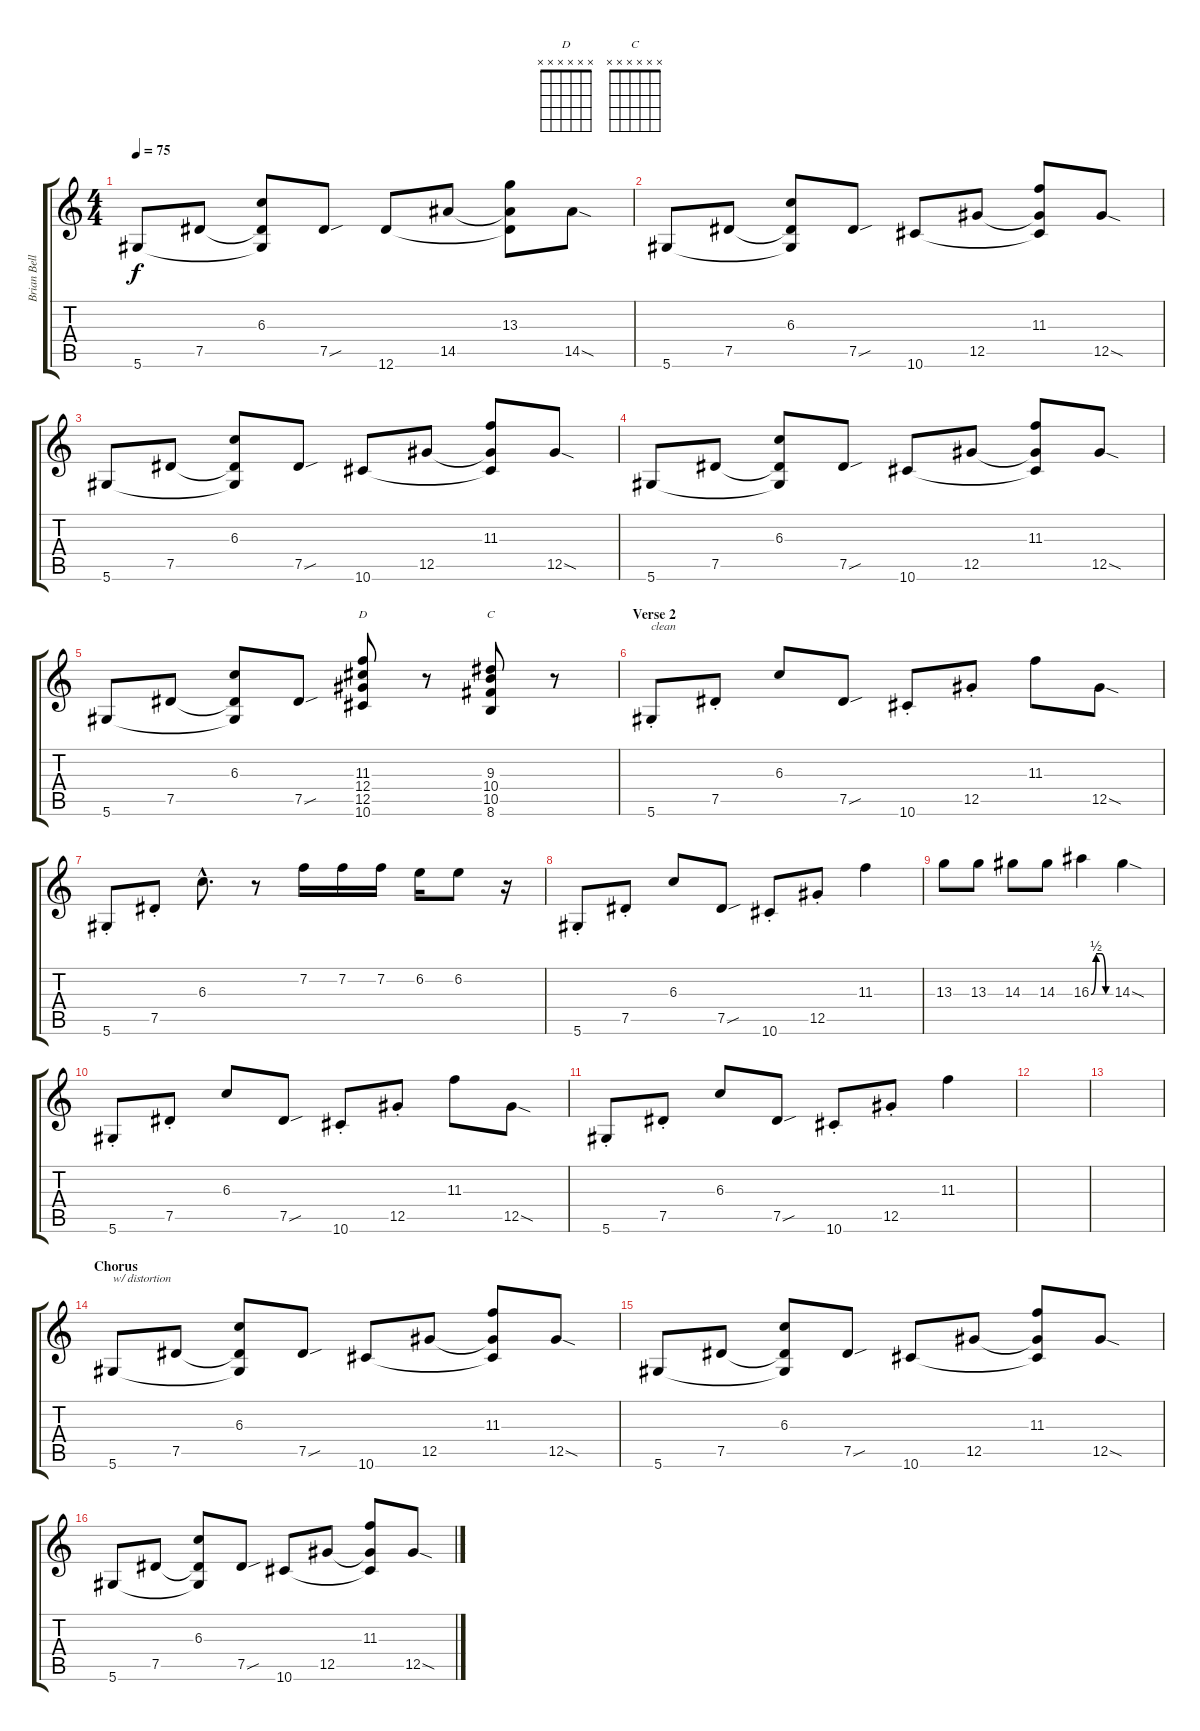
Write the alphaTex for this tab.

\track ("Brian Bell - Guitar" "Brian Bell") {instrument electricguitarclean}
\staff {score tabs}
\tuning (Eb4 Bb3 Gb3 Db3 Ab2 Eb2) {hide}
\chord ("D" x x x x x x)
\chord ("C" x x x x x x)
\ts (4 4)
\tempo 75
\clef g2
\ks c
5.6.8{dy f} 7.5.8 (6.3 7.5{t} 5.6{t}).8 7.5{sou}.8 12.6.8 14.5.8 (13.3 14.5{t} 12.6{t}).8 14.5{sod}.8 |
5.6.8 7.5.8 (6.3 7.5{t} 5.6{t}).8 7.5{sou}.8 10.6.8 12.5.8 (11.3 12.5{t} 10.6{t}).8 12.5{sod}.8 |
5.6.8 7.5.8 (6.3 7.5{t} 5.6{t}).8 7.5{sou}.8 10.6.8 12.5.8 (11.3 12.5{t} 10.6{t}).8 12.5{sod}.8 |
5.6.8 7.5.8 (6.3 7.5{t} 5.6{t}).8 7.5{sou}.8 10.6.8 12.5.8 (11.3 12.5{t} 10.6{t}).8 12.5{sod}.8 |
5.6.8 7.5.8 (6.3 7.5{t} 5.6{t}).8 7.5{sou}.8 (11.3 12.4 12.5 10.6).8{ch "D"} r.8 (9.3 10.4 10.5 8.6).8{ch "C"} r.8 |
\section ("" "Verse 2")
5.6{st}.8{txt "clean" instrument electricguitarclean} 7.5{st}.8 6.3.8 7.5{sou}.8 10.6{st}.8 12.5{st}.8 11.3.8 12.5{sod}.8 |
5.6{st}.8 7.5{st}.8 6.3{hac}.8{d} r.8 7.2.16 7.2.16 7.2.16 6.2.16 6.2.8 r.16 |
5.6{st}.8 7.5{st}.8 6.3.8 7.5{sou}.8 10.6{st}.8 12.5{st}.8 11.3.4 |
13.3.8 13.3.8 14.3.8 14.3.8 16.3{be (custom 0 0 15 2 30 2 45 0 60 0)}.4 14.3{sod}.4 |
5.6{st}.8 7.5{st}.8 6.3.8 7.5{sou}.8 10.6{st}.8 12.5{st}.8 11.3.8 12.5{sod}.8 |
5.6{st}.8 7.5{st}.8 6.3.8 7.5{sou}.8 10.6{st}.8 12.5{st}.8 11.3.4 |
|
|
\section ("" "Chorus")
5.6.8{txt "w/ distortion" instrument overdrivenguitar} 7.5.8 (6.3 7.5{t} 5.6{t}).8 7.5{sou}.8 10.6.8 12.5.8 (11.3 12.5{t} 10.6{t}).8 12.5{sod}.8 |
5.6.8 7.5.8 (6.3 7.5{t} 5.6{t}).8 7.5{sou}.8 10.6.8 12.5.8 (11.3 12.5{t} 10.6{t}).8 12.5{sod}.8 |
5.6.8 7.5.8 (6.3 7.5{t} 5.6{t}).8 7.5{sou}.8 10.6.8 12.5.8 (11.3 12.5{t} 10.6{t}).8 12.5{sod}.8
